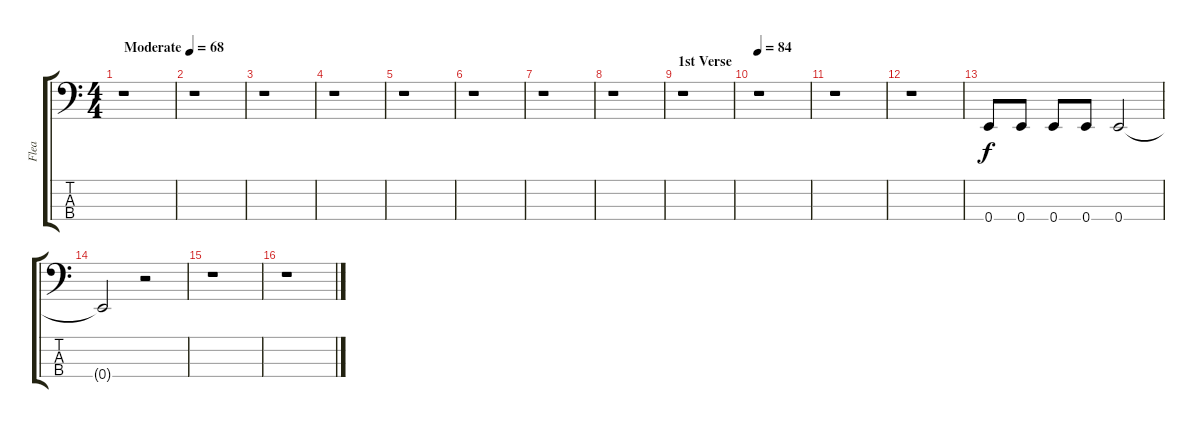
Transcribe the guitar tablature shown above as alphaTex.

\track ("Flea" "Flea") {instrument electricbassfinger}
\staff {score tabs}
\tuning (G2 D2 A1 E1) {hide}
\ts (4 4)
\tempo (68 "Moderate")
\clef f4
\ks c
r.1{dy f instrument electricbassfinger} |
r.1 |
r.1 |
r.1 |
r.1 |
r.1 |
r.1 |
r.1 |
\section ("" "1st Verse")
r.1 |
\tempo 84
r.1 |
r.1 |
r.1 |
0.4.8 0.4.8 0.4.8 0.4.8 0.4.2 |
0.4{t}.2 r.2 |
r.1 |
r.1
